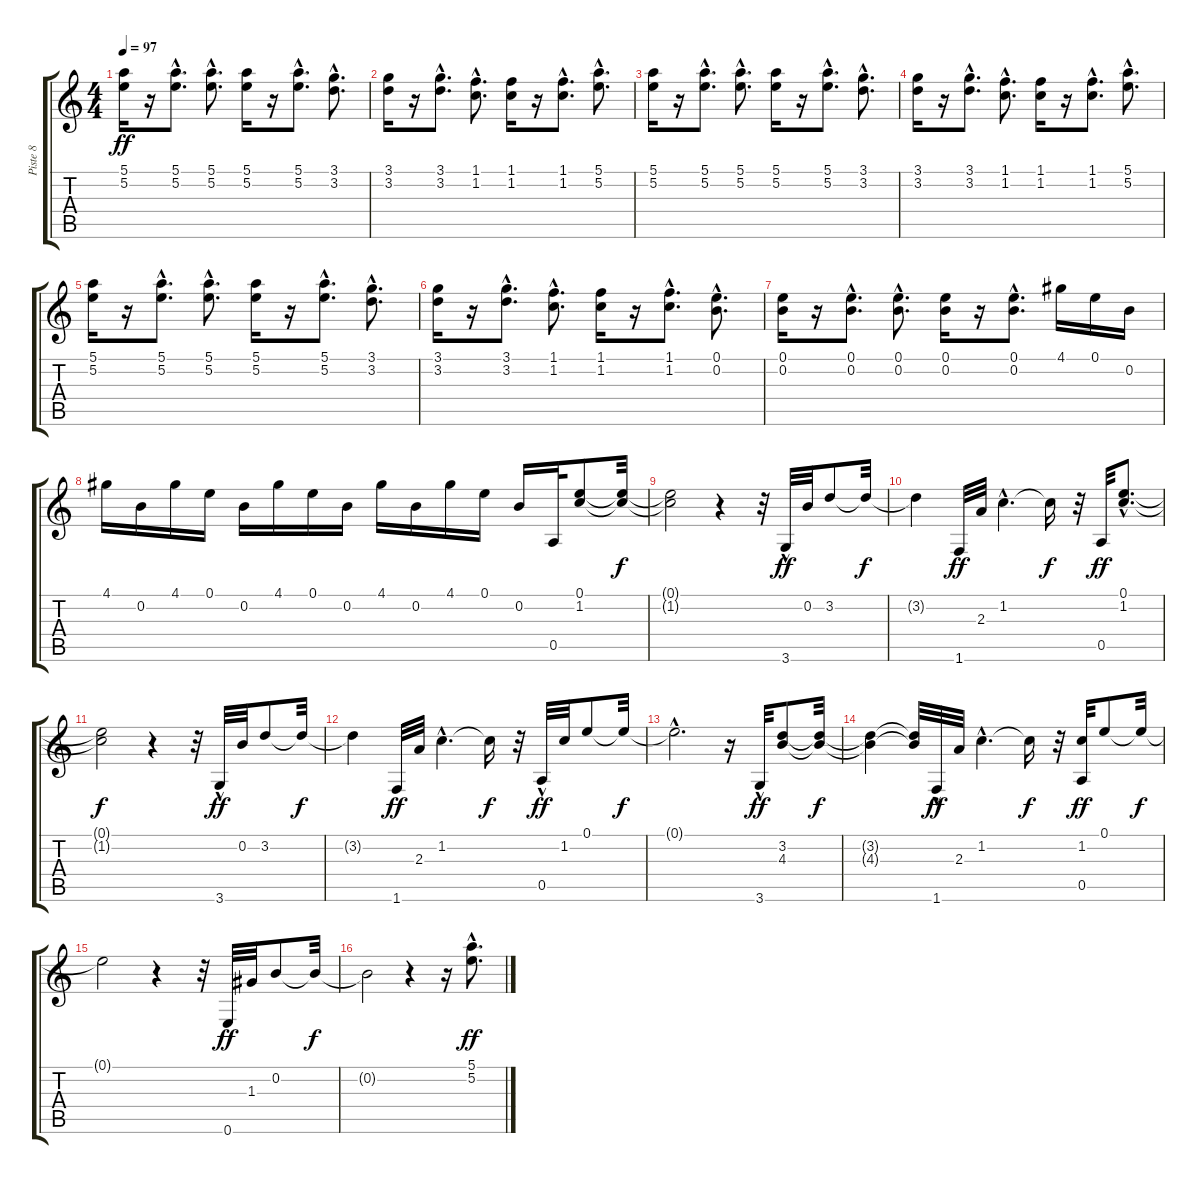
\track ("Piste 8" "Piste 8") {instrument acousticguitarnylon}
\staff {score tabs}
\tuning (E4 B3 G3 D3 A2 E2) {hide}
\ts (4 4)
\tempo 97
\clef g2
\ks c
(5.1 5.2).16{dy ff} r.16 (5.1{hac} 5.2{hac}).8{d} (5.1{hac} 5.2{hac}).8{d} (5.1 5.2).16 r.16 (5.1{hac} 5.2{hac}).8{d} (3.1{hac} 3.2{hac}).8{d} |
(3.1 3.2).16 r.16 (3.1{hac} 3.2{hac}).8{d} (1.1{hac} 1.2{hac}).8{d} (1.1 1.2).16 r.16 (1.1{hac} 1.2{hac}).8{d} (5.1{hac} 5.2{hac}).8{d} |
(5.1 5.2).16 r.16 (5.1{hac} 5.2{hac}).8{d} (5.1{hac} 5.2{hac}).8{d} (5.1 5.2).16 r.16 (5.1{hac} 5.2{hac}).8{d} (3.1{hac} 3.2{hac}).8{d} |
(3.1 3.2).16 r.16 (3.1{hac} 3.2{hac}).8{d} (1.1{hac} 1.2{hac}).8{d} (1.1 1.2).16 r.16 (1.1{hac} 1.2{hac}).8{d} (5.1{hac} 5.2{hac}).8{d} |
(5.1 5.2).16 r.16 (5.1{hac} 5.2{hac}).8{d} (5.1{hac} 5.2{hac}).8{d} (5.1 5.2).16 r.16 (5.1{hac} 5.2{hac}).8{d} (3.1{hac} 3.2{hac}).8{d} |
(3.1 3.2).16 r.16 (3.1{hac} 3.2{hac}).8{d} (1.1{hac} 1.2{hac}).8{d} (1.1 1.2).16 r.16 (1.1{hac} 1.2{hac}).8{d} (0.1{hac} 0.2{hac}).8{d} |
(0.1 0.2).16 r.16 (0.1{hac} 0.2{hac}).8{d} (0.1{hac} 0.2{hac}).8{d} (0.1 0.2).16 r.16 (0.1{hac} 0.2{hac}).8{d} 4.1.16 0.1.16 0.2.16 |
4.1.16 0.2.16 4.1.16 0.1.16 0.2.16 4.1.16 0.1.16 0.2.16 4.1.16 0.2.16 4.1.16 0.1.16 0.2.16 0.5.32 (0.1 1.2).8 (0.1{t} 1.2{t}).32{dy f} |
(0.1{t} 1.2{t}).2 r.4 r.32 3.6{hac}.32{dy ff} 0.2.32 3.2.8 3.2{t}.32{dy f} |
3.2{t}.4 1.6.32{dy ff} 2.3.32 1.2{hac}.4{d} 1.2{t}.16{dy f} r.32 0.5.32{dy ff} (0.1{hac} 1.2{hac}).8{d} |
(0.1{t} 1.2{t}).2{dy f} r.4 r.32 3.6{hac}.32{dy ff} 0.2.32 3.2.8 3.2{t}.32{dy f} |
3.2{t}.4 1.6.32{dy ff} 2.3.32 1.2{hac}.4{d} 1.2{t}.16{dy f} r.32 0.5{hac}.32{dy ff} 1.2.32 0.1.8 0.1{t}.32{dy f} |
0.1{hac t}.2{d} r.16 3.6{hac}.32{dy ff} (3.2 4.3).8 (3.2{t} 4.3{t}).32{dy f} |
(3.2{t} 4.3{t}).4 (3.2{t} 4.3{t}).32 1.6{hac}.32{dy ff} 2.3.32 1.2{hac}.4{d} 1.2{t}.16{dy f} r.32 (1.2 0.5).32{dy ff} 0.1.8 0.1{t}.32{dy f} |
0.1{t}.2 r.4 r.32 0.6.32{dy ff} 1.3.32 0.2.8 0.2{t}.32{dy f} |
0.2{t}.2 r.4 r.16 (5.1{hac} 5.2{hac}).8{d dy ff}
